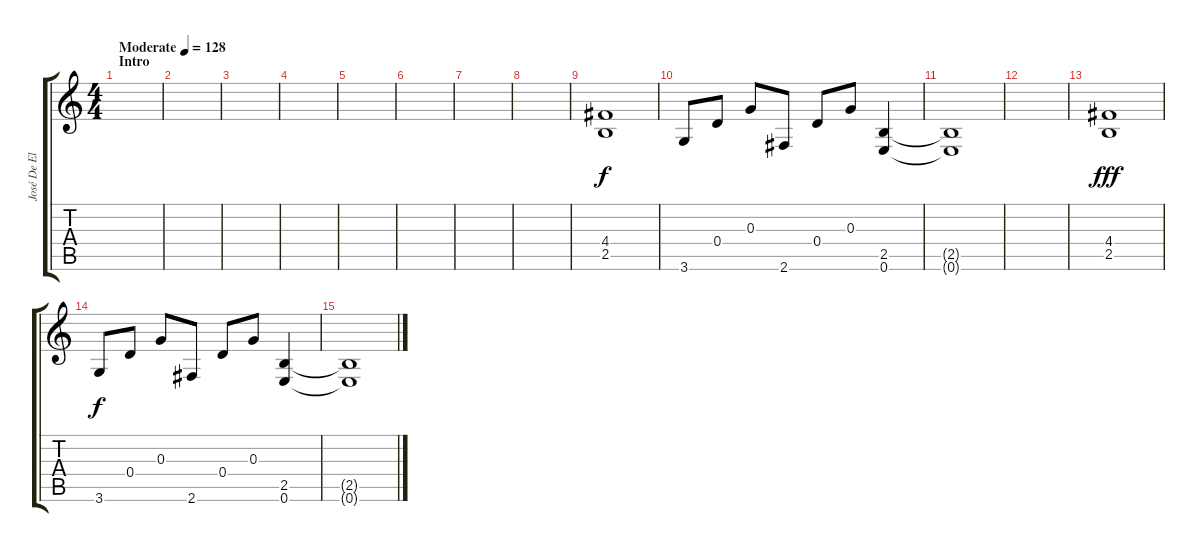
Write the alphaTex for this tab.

\track ("José De Elias" "José De El") {instrument electricguitarclean}
\staff {score tabs}
\tuning (E4 B3 G3 D3 A2 E2) {hide}
\ts (4 4)
\section ("" "Intro")
\tempo (128 "Moderate")
\clef g2
\ks c
|
|
|
|
|
|
|
|
(4.4 2.5).1 |
3.6.8{dy f} 0.4.8 0.3.8 2.6.8 0.4.8 0.3.8 (2.5 0.6).4 |
(2.5{t} 0.6{t}).1 |
|
(4.4 2.5).1{dy fff} |
3.6.8{dy f} 0.4.8 0.3.8 2.6.8 0.4.8 0.3.8 (2.5 0.6).4 |
(2.5{t} 0.6{t}).1
